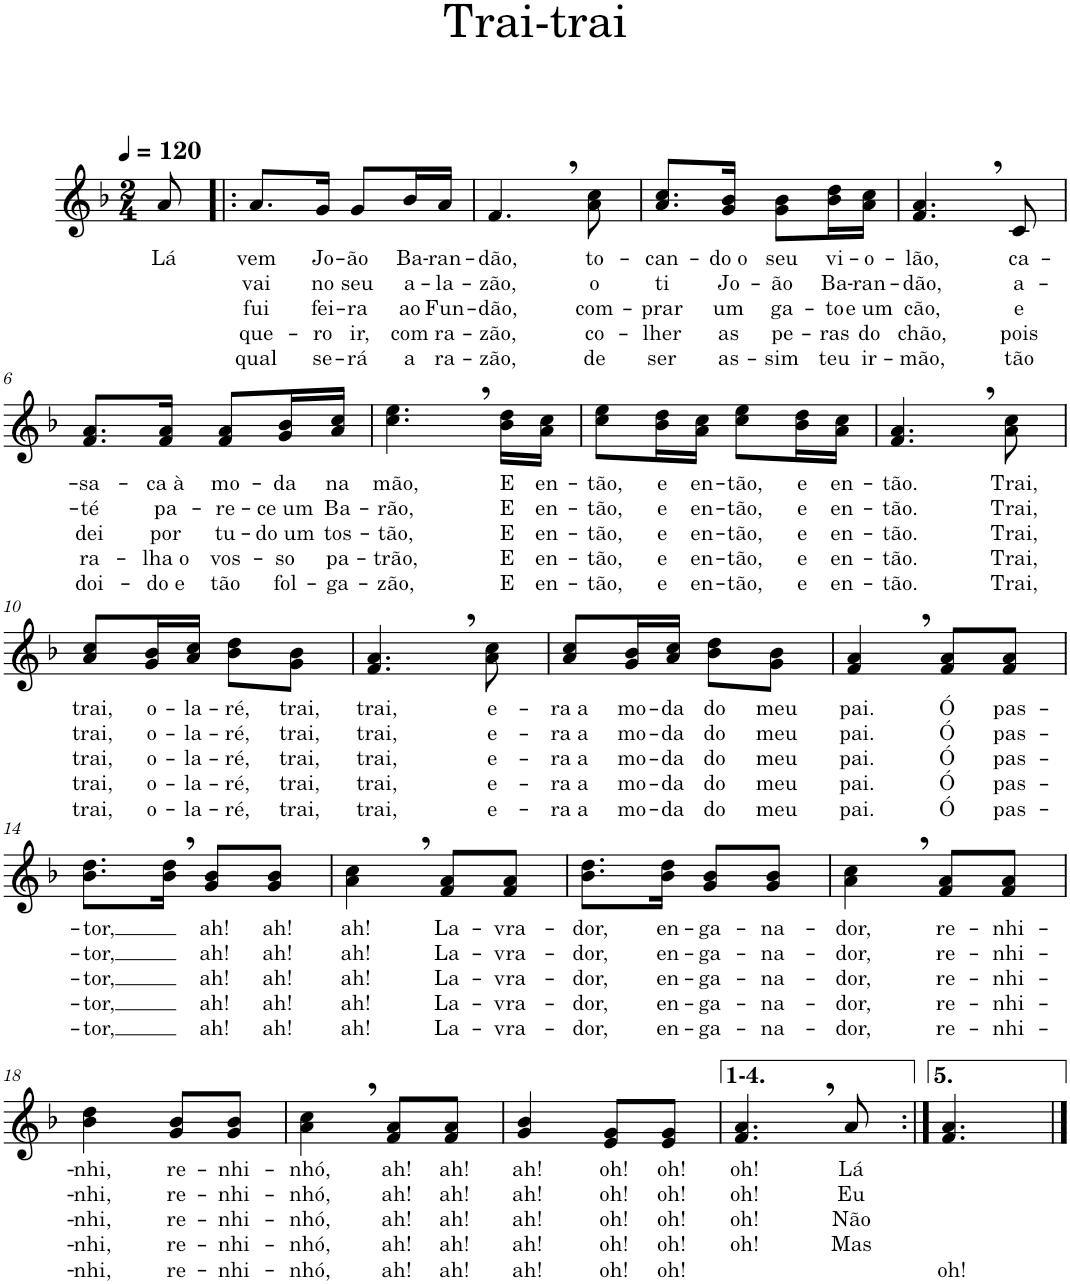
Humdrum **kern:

**kern	**text	**text	**text	**text	**text
*part1	*part1	*part1	*part1	*part1	*part1
*staff1	*staff1	*staff1	*staff1	*staff1	*staff1
*I"Voice, Voice	*	*	*	*	*
*I'Vo.	*	*	*	*	*
*clefG2	*	*	*	*	*
*k[b-]	*	*	*	*	*
*M2/4	*	*	*	*	*
*MM120	*	*	*	*	*
=1	=1	=1	=1	=1	=1
!	!LO:LY:b	!	!	!	!
8a/	Lá	.	.	.	.
=2!|:	=2!|:	=2!|:	=2!|:	=2!|:	=2!|:
!	!LO:LY:b	!LO:LY:b	!LO:LY:b	!LO:LY:b	!LO:LY:b
8.a/L	vem	vai	fui	que-	qual
!	!LO:LY:b	!LO:LY:b	!LO:LY:b	!LO:LY:b	!LO:LY:b
16g/Jk	Jo-	no	fei-	-ro	se-
!	!LO:LY:b	!LO:LY:b	!LO:LY:b	!LO:LY:b	!LO:LY:b
8g/L	-ão	seu	-ra	ir,	-rá
!	!LO:LY:b	!LO:LY:b	!LO:LY:b	!LO:LY:b	!LO:LY:b
16b-/L	Ba-	a-	ao	com	a
!	!LO:LY:b	!LO:LY:b	!LO:LY:b	!LO:LY:b	!LO:LY:b
16a/JJ	-ran-	-la-	Fun-	ra-	ra-
=3	=3	=3	=3	=3	=3
!	!LO:LY:b	!LO:LY:b	!LO:LY:b	!LO:LY:b	!LO:LY:b
4.f,/	-dão,	-zão,	-dão,	-zão,	-zão,
!	!LO:LY:b	!LO:LY:b	!LO:LY:b	!LO:LY:b	!LO:LY:b
8a\ 8cc\	to-	o	com-	co-	de
=4	=4	=4	=4	=4	=4
!	!LO:LY:b	!LO:LY:b	!LO:LY:b	!LO:LY:b	!LO:LY:b
8.a/ 8.cc/L	-can-	ti	-prar	-lher	ser
!	!LO:LY:b	!LO:LY:b	!LO:LY:b	!LO:LY:b	!LO:LY:b
16g/ 16b-/Jk	-do o	Jo-	um	as	as-
!	!LO:LY:b	!LO:LY:b	!LO:LY:b	!LO:LY:b	!LO:LY:b
8g\ 8b-\L	seu	-ão	ga-	pe-	-sim
!	!LO:LY:b	!LO:LY:b	!LO:LY:b	!LO:LY:b	!LO:LY:b
16b-\ 16dd\L	vi-	Ba-	-to	-ras	teu
!	!LO:LY:b	!LO:LY:b	!LO:LY:b	!LO:LY:b	!LO:LY:b
16a\ 16cc\JJ	-o-	-ran-	e um	do	ir-
=5	=5	=5	=5	=5	=5
!	!LO:LY:b	!LO:LY:b	!LO:LY:b	!LO:LY:b	!LO:LY:b
4.f/, 4.a/,	-lão,	-dão,	cão,	chão,	-mão,
!	!LO:LY:b	!LO:LY:b	!LO:LY:b	!LO:LY:b	!LO:LY:b
8c/	ca-	a-	e	pois	tão
!!LO:LB:g=z
=6	=6	=6	=6	=6	=6
!	!LO:LY:b	!LO:LY:b	!LO:LY:b	!LO:LY:b	!LO:LY:b
8.f/ 8.a/L	-sa-	-té	dei	ra-	doi-
!	!LO:LY:b	!LO:LY:b	!LO:LY:b	!LO:LY:b	!LO:LY:b
16f/ 16a/Jk	-ca à	pa-	por	-lha o	-do e
!	!LO:LY:b	!LO:LY:b	!LO:LY:b	!LO:LY:b	!LO:LY:b
8f/ 8a/L	mo-	-re-	tu-	vos-	tão
!	!LO:LY:b	!LO:LY:b	!LO:LY:b	!LO:LY:b	!LO:LY:b
16g/ 16b-/L	-da	-ce um	-do um	-so	fol-
!	!LO:LY:b	!LO:LY:b	!LO:LY:b	!LO:LY:b	!LO:LY:b
16a/ 16cc/JJ	na	Ba-	tos-	pa-	-ga-
=7	=7	=7	=7	=7	=7
!	!LO:LY:b	!LO:LY:b	!LO:LY:b	!LO:LY:b	!LO:LY:b
4.cc\, 4.ee\,	mão,	-rão,	-tão,	-trão,	-zão,
!	!LO:LY:b	!LO:LY:b	!LO:LY:b	!LO:LY:b	!LO:LY:b
16b-\ 16dd\LL	E	E	E	E	E
!	!LO:LY:b	!LO:LY:b	!LO:LY:b	!LO:LY:b	!LO:LY:b
16a\ 16cc\JJ	en-	en-	en-	en-	en-
=8	=8	=8	=8	=8	=8
!	!LO:LY:b	!LO:LY:b	!LO:LY:b	!LO:LY:b	!LO:LY:b
8cc\ 8ee\L	-tão,	-tão,	-tão,	-tão,	-tão,
!	!LO:LY:b	!LO:LY:b	!LO:LY:b	!LO:LY:b	!LO:LY:b
16b-\ 16dd\L	e	e	e	e	e
!	!LO:LY:b	!LO:LY:b	!LO:LY:b	!LO:LY:b	!LO:LY:b
16a\ 16cc\JJ	en-	en-	en-	en-	en-
!	!LO:LY:b	!LO:LY:b	!LO:LY:b	!LO:LY:b	!LO:LY:b
8cc\ 8ee\L	-tão,	-tão,	-tão,	-tão,	-tão,
!	!LO:LY:b	!LO:LY:b	!LO:LY:b	!LO:LY:b	!LO:LY:b
16b-\ 16dd\L	e	e	e	e	e
!	!LO:LY:b	!LO:LY:b	!LO:LY:b	!LO:LY:b	!LO:LY:b
16a\ 16cc\JJ	en-	en-	en-	en-	en-
=9	=9	=9	=9	=9	=9
!	!LO:LY:b	!LO:LY:b	!LO:LY:b	!LO:LY:b	!LO:LY:b
4.f/, 4.a/,	-tão.	-tão.	-tão.	-tão.	-tão.
!	!LO:LY:b	!LO:LY:b	!LO:LY:b	!LO:LY:b	!LO:LY:b
8a\ 8cc\	Trai,	Trai,	Trai,	Trai,	Trai,
!!LO:LB:g=z
=10	=10	=10	=10	=10	=10
!	!LO:LY:b	!LO:LY:b	!LO:LY:b	!LO:LY:b	!LO:LY:b
8a/ 8cc/L	trai,	trai,	trai,	trai,	trai,
!	!LO:LY:b	!LO:LY:b	!LO:LY:b	!LO:LY:b	!LO:LY:b
16g/ 16b-/L	o-	o-	o-	o-	o-
!	!LO:LY:b	!LO:LY:b	!LO:LY:b	!LO:LY:b	!LO:LY:b
16a/ 16cc/JJ	-la-	-la-	-la-	-la-	-la-
!	!LO:LY:b	!LO:LY:b	!LO:LY:b	!LO:LY:b	!LO:LY:b
8b-\ 8dd\L	-ré,	-ré,	-ré,	-ré,	-ré,
!	!LO:LY:b	!LO:LY:b	!LO:LY:b	!LO:LY:b	!LO:LY:b
8g\ 8b-\J	trai,	trai,	trai,	trai,	trai,
=11	=11	=11	=11	=11	=11
!	!LO:LY:b	!LO:LY:b	!LO:LY:b	!LO:LY:b	!LO:LY:b
4.f/, 4.a/,	trai,	trai,	trai,	trai,	trai,
!	!LO:LY:b	!LO:LY:b	!LO:LY:b	!LO:LY:b	!LO:LY:b
8a\ 8cc\	e-	e-	e-	e-	e-
=12	=12	=12	=12	=12	=12
!	!LO:LY:b	!LO:LY:b	!LO:LY:b	!LO:LY:b	!LO:LY:b
8a/ 8cc/L	-ra a	-ra a	-ra a	-ra a	-ra a
!	!LO:LY:b	!LO:LY:b	!LO:LY:b	!LO:LY:b	!LO:LY:b
16g/ 16b-/L	mo-	mo-	mo-	mo-	mo-
!	!LO:LY:b	!LO:LY:b	!LO:LY:b	!LO:LY:b	!LO:LY:b
16a/ 16cc/JJ	-da	-da	-da	-da	-da
!	!LO:LY:b	!LO:LY:b	!LO:LY:b	!LO:LY:b	!LO:LY:b
8b-\ 8dd\L	do	do	do	do	do
!	!LO:LY:b	!LO:LY:b	!LO:LY:b	!LO:LY:b	!LO:LY:b
8g\ 8b-\J	meu	meu	meu	meu	meu
=13	=13	=13	=13	=13	=13
!	!LO:LY:b	!LO:LY:b	!LO:LY:b	!LO:LY:b	!LO:LY:b
4f/, 4a/,	pai.	pai.	pai.	pai.	pai.
!	!LO:LY:b	!LO:LY:b	!LO:LY:b	!LO:LY:b	!LO:LY:b
8f/ 8a/L	Ó	Ó	Ó	Ó	Ó
!	!LO:LY:b	!LO:LY:b	!LO:LY:b	!LO:LY:b	!LO:LY:b
8f/ 8a/J	pas-	pas-	pas-	pas-	pas-
!!LO:LB:g=z
=14	=14	=14	=14	=14	=14
!	!LO:LY:b	!LO:LY:b	!LO:LY:b	!LO:LY:b	!LO:LY:b
8.b-\ 8.dd\L	-tor,	-tor,	-tor,	-tor,	-tor,
16b-\, 16dd\,Jk	.	.	.	.	.
!	!LO:LY:b	!LO:LY:b	!LO:LY:b	!LO:LY:b	!LO:LY:b
8g/ 8b-/L	ah!	ah!	ah!	ah!	ah!
!	!LO:LY:b	!LO:LY:b	!LO:LY:b	!LO:LY:b	!LO:LY:b
8g/ 8b-/J	ah!	ah!	ah!	ah!	ah!
=15	=15	=15	=15	=15	=15
!	!LO:LY:b	!LO:LY:b	!LO:LY:b	!LO:LY:b	!LO:LY:b
4a\, 4cc\,	ah!	ah!	ah!	ah!	ah!
!	!LO:LY:b	!LO:LY:b	!LO:LY:b	!LO:LY:b	!LO:LY:b
8f/ 8a/L	La-	La-	La-	La-	La-
!	!LO:LY:b	!LO:LY:b	!LO:LY:b	!LO:LY:b	!LO:LY:b
8f/ 8a/J	-vra-	-vra-	-vra-	-vra-	-vra-
=16	=16	=16	=16	=16	=16
!	!LO:LY:b	!LO:LY:b	!LO:LY:b	!LO:LY:b	!LO:LY:b
8.b-\ 8.dd\L	-dor,	-dor,	-dor,	-dor,	-dor,
!	!LO:LY:b	!LO:LY:b	!LO:LY:b	!LO:LY:b	!LO:LY:b
16b-\ 16dd\Jk	en-	en-	en-	en-	en-
!	!LO:LY:b	!LO:LY:b	!LO:LY:b	!LO:LY:b	!LO:LY:b
8g/ 8b-/L	-ga-	-ga-	-ga-	-ga-	-ga-
!	!LO:LY:b	!LO:LY:b	!LO:LY:b	!LO:LY:b	!LO:LY:b
8g/ 8b-/J	-na-	-na-	-na-	-na-	-na-
=17	=17	=17	=17	=17	=17
!	!LO:LY:b	!LO:LY:b	!LO:LY:b	!LO:LY:b	!LO:LY:b
4a\, 4cc\,	-dor,	-dor,	-dor,	-dor,	-dor,
!	!LO:LY:b	!LO:LY:b	!LO:LY:b	!LO:LY:b	!LO:LY:b
8f/ 8a/L	re-	re-	re-	re-	re-
!	!LO:LY:b	!LO:LY:b	!LO:LY:b	!LO:LY:b	!LO:LY:b
8f/ 8a/J	-nhi-	-nhi-	-nhi-	-nhi-	-nhi-
!!LO:LB:g=z
=18	=18	=18	=18	=18	=18
!	!LO:LY:b	!LO:LY:b	!LO:LY:b	!LO:LY:b	!LO:LY:b
4b-\ 4dd\	-nhi,	-nhi,	-nhi,	-nhi,	-nhi,
!	!LO:LY:b	!LO:LY:b	!LO:LY:b	!LO:LY:b	!LO:LY:b
8g/ 8b-/L	re-	re-	re-	re-	re-
!	!LO:LY:b	!LO:LY:b	!LO:LY:b	!LO:LY:b	!LO:LY:b
8g/ 8b-/J	-nhi-	-nhi-	-nhi-	-nhi-	-nhi-
=19	=19	=19	=19	=19	=19
!	!LO:LY:b	!LO:LY:b	!LO:LY:b	!LO:LY:b	!LO:LY:b
4a\, 4cc\,	-nhó,	-nhó,	-nhó,	-nhó,	-nhó,
!	!LO:LY:b	!LO:LY:b	!LO:LY:b	!LO:LY:b	!LO:LY:b
8f/ 8a/L	ah!	ah!	ah!	ah!	ah!
!	!LO:LY:b	!LO:LY:b	!LO:LY:b	!LO:LY:b	!LO:LY:b
8f/ 8a/J	ah!	ah!	ah!	ah!	ah!
=20	=20	=20	=20	=20	=20
!	!LO:LY:b	!LO:LY:b	!LO:LY:b	!LO:LY:b	!LO:LY:b
4g/ 4b-/	ah!	ah!	ah!	ah!	ah!
!	!LO:LY:b	!LO:LY:b	!LO:LY:b	!LO:LY:b	!LO:LY:b
8e/ 8g/L	oh!	oh!	oh!	oh!	oh!
!	!LO:LY:b	!LO:LY:b	!LO:LY:b	!LO:LY:b	!LO:LY:b
8e/ 8g/J	oh!	oh!	oh!	oh!	oh!
=21	=21	=21	=21	=21	=21
!	!LO:LY:b	!LO:LY:b	!LO:LY:b	!LO:LY:b	!
4.f/, 4.a/,	oh!	oh!	oh!	oh!	.
!	!LO:LY:b	!LO:LY:b	!LO:LY:b	!LO:LY:b	!
8a/	Lá	Eu	Não	Mas	.
=22:|!	=22:|!	=22:|!	=22:|!	=22:|!	=22:|!
!	!	!	!	!	!LO:LY:b
4.f/ 4.a/	.	.	.	.	oh!
==	==	==	==	==	==
*-	*-	*-	*-	*-	*-
